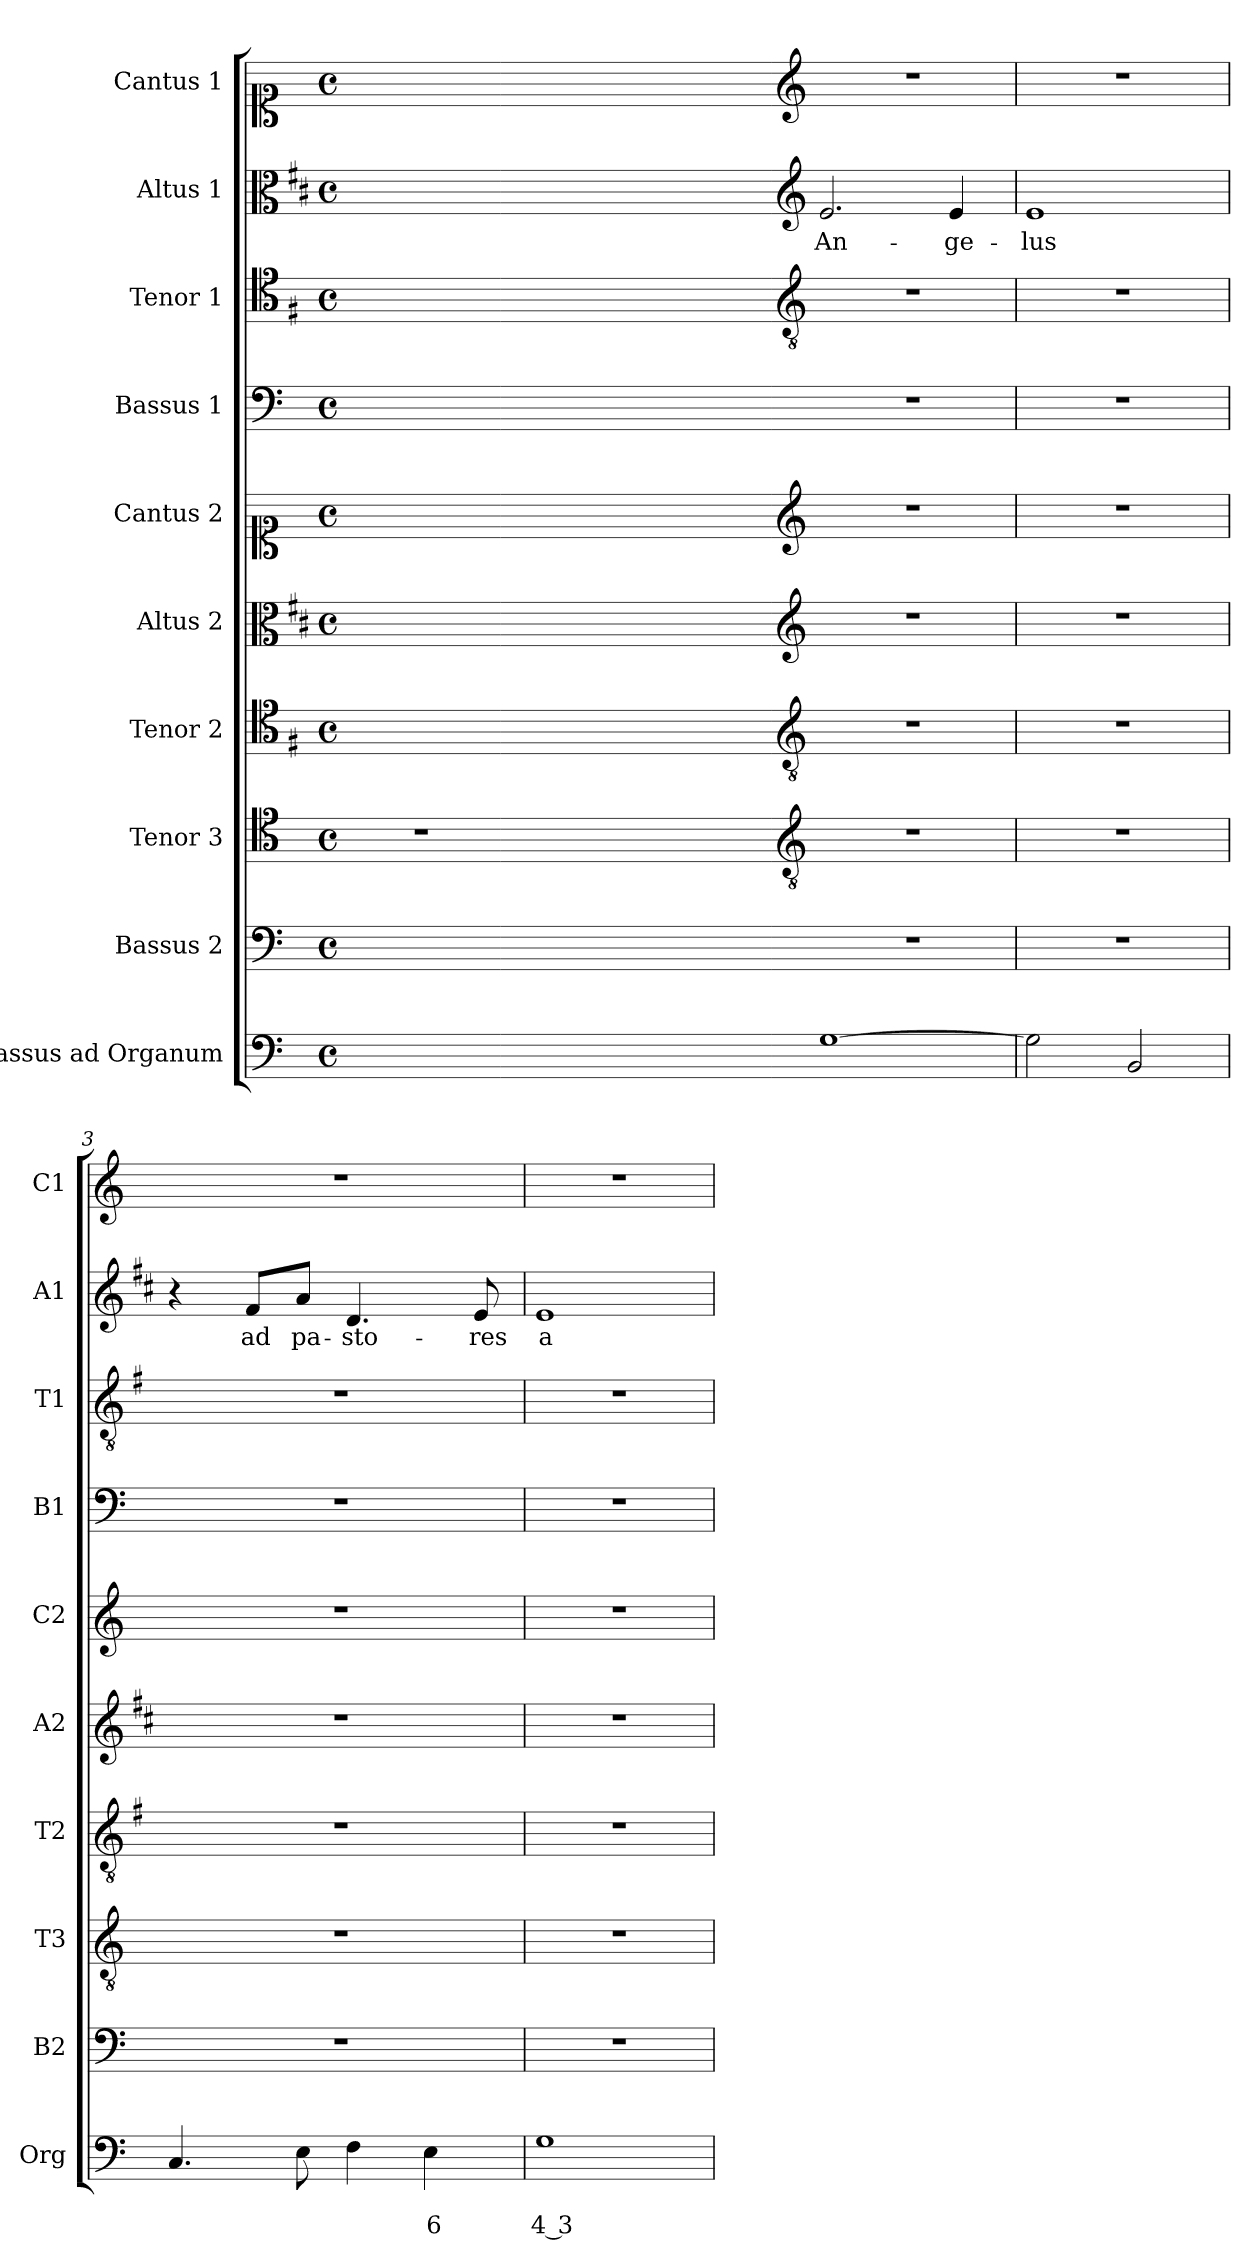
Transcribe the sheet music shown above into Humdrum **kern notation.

**kern	**text	**text	**kern	**kern	**kern	**kern	**kern	**kern	**kern	**kern	**text	**kern
*part10	*part10	*part10	*part9	*part8	*part7	*part6	*part5	*part4	*part3	*part2	*part2	*part1
*staff10	*staff10	*staff10	*staff9	*staff8	*staff7	*staff6	*staff5	*staff4	*staff3	*staff2	*staff2	*staff1
*I"Bassus ad Organum	*	*	*I"Bassus 2	*I"Tenor 3	*I"Tenor 2	*I"Altus 2	*I"Cantus 2	*I"Bassus 1	*I"Tenor 1	*I"Altus 1	*	*I"Cantus 1
*I'Org	*	*	*I'B2	*I'T3	*I'T2	*I'A2	*I'C2	*I'B1	*I'T1	*I'A1	*	*I'C1
*clefF4	*	*	*clefF4	*clefC4	*clefC4	*clefC3	*clefC1	*clefF4	*clefC4	*clefC3	*	*clefC1
*	*	*	*	*	*ITrd4c7	*ITrd1c2	*	*	*ITrd4c7	*ITrd1c2	*	*
*k[]	*	*	*k[]	*k[]	*k[]	*k[]	*k[]	*k[]	*k[]	*k[]	*	*k[]
*C:	*	*	*C:	*C:	*C:	*C:	*C:	*C:	*C:	*C:	*	*C:
*M4/4	*	*	*M4/4	*M4/4	*M4/4	*M4/4	*M4/4	*M4/4	*M4/4	*M4/4	*	*M4/4
*met(c)	*	*	*met(c)	*met(c)	*met(c)	*met(c)	*met(c)	*met(c)	*met(c)	*met(c)	*	*met(c)
=	=	=	=	=	=	=	=	=	=	=	=	=
1ryy	.	.	1ryy	1r	1ryy	1ryy	1ryy	1ryy	1ryy	1ryy	.	1ryy
=1X-	=1X-	=1X-	=1X-	=1X-	=1X-	=1X-	=1X-	=1X-	=1X-	=1X-	=1X-	=1X-
4ryy	.	.	4ryy	4ryy	4ryy	4ryy	4ryy	4ryy	4ryy	4ryy	.	4ryy
4ryy	.	.	4ryy	4ryy	4ryy	4ryy	4ryy	4ryy	4ryy	4ryy	.	4ryy
4ryy	.	.	4ryy	4ryy	4ryy	4ryy	4ryy	4ryy	4ryy	4ryy	.	4ryy
4ryy	.	.	4ryy	4ryy	4ryy	4ryy	4ryy	4ryy	4ryy	4ryy	.	4ryy
=1-	=1-	=1-	=1-	=1-	=1-	=1-	=1-	=1-	=1-	=1-	=1-	=1-
*	*	*	*	*clefGv2	*clefGv2	*clefG2	*clefG2	*	*clefGv2	*clefG2	*	*clefG2
!	!	!	!	!	!	!	!	!	!	!	!LO:LY:b	!
[1G	.	.	1r	1r	1r	1r	1r	1r	1r	2.d/	An-	1r
!	!	!	!	!	!	!	!	!	!	!	!LO:LY:b	!
.	.	.	.	.	.	.	.	.	.	4d/	-ge-	.
=2	=2	=2	=2	=2	=2	=2	=2	=2	=2	=2	=2	=2
!	!	!	!	!	!	!	!	!	!	!	!LO:LY:b	!
2G\]	.	.	1r	1r	1r	1r	1r	1r	1r	1d	-lus	1r
2BB/	.	.	.	.	.	.	.	.	.	.	.	.
=3	=3	=3	=3	=3	=3	=3	=3	=3	=3	=3	=3	=3
4.C/	.	.	1r	1r	1r	1r	1r	1r	1r	4r	.	1r
!	!	!	!	!	!	!	!	!	!	!	!LO:LY:b	!
.	.	.	.	.	.	.	.	.	.	8e/L	ad	.
!	!	!	!	!	!	!	!	!	!	!	!LO:LY:b	!
8E\	.	.	.	.	.	.	.	.	.	8g/J	pa-	.
!	!	!	!	!	!	!	!	!	!	!	!LO:LY:b	!
4F\	.	.	.	.	.	.	.	.	.	4.c/	-sto-	.
!	!	!LO:LY:b	!	!	!	!	!	!	!	!	!	!
4E\	.	6	.	.	.	.	.	.	.	.	.	.
!	!	!	!	!	!	!	!	!	!	!	!LO:LY:b	!
.	.	.	.	.	.	.	.	.	.	8d/	-res	.
=4	=4	=4	=4	=4	=4	=4	=4	=4	=4	=4	=4	=4
!	!	!LO:LY:b	!	!	!	!	!	!	!	!	!LO:LY:b	!
1G	.	4 3	1r	1r	1r	1r	1r	1r	1r	1d	a-	1r
=	=	=	=	=	=	=	=	=	=	=	=	=
*-	*-	*-	*-	*-	*-	*-	*-	*-	*-	*-	*-	*-
